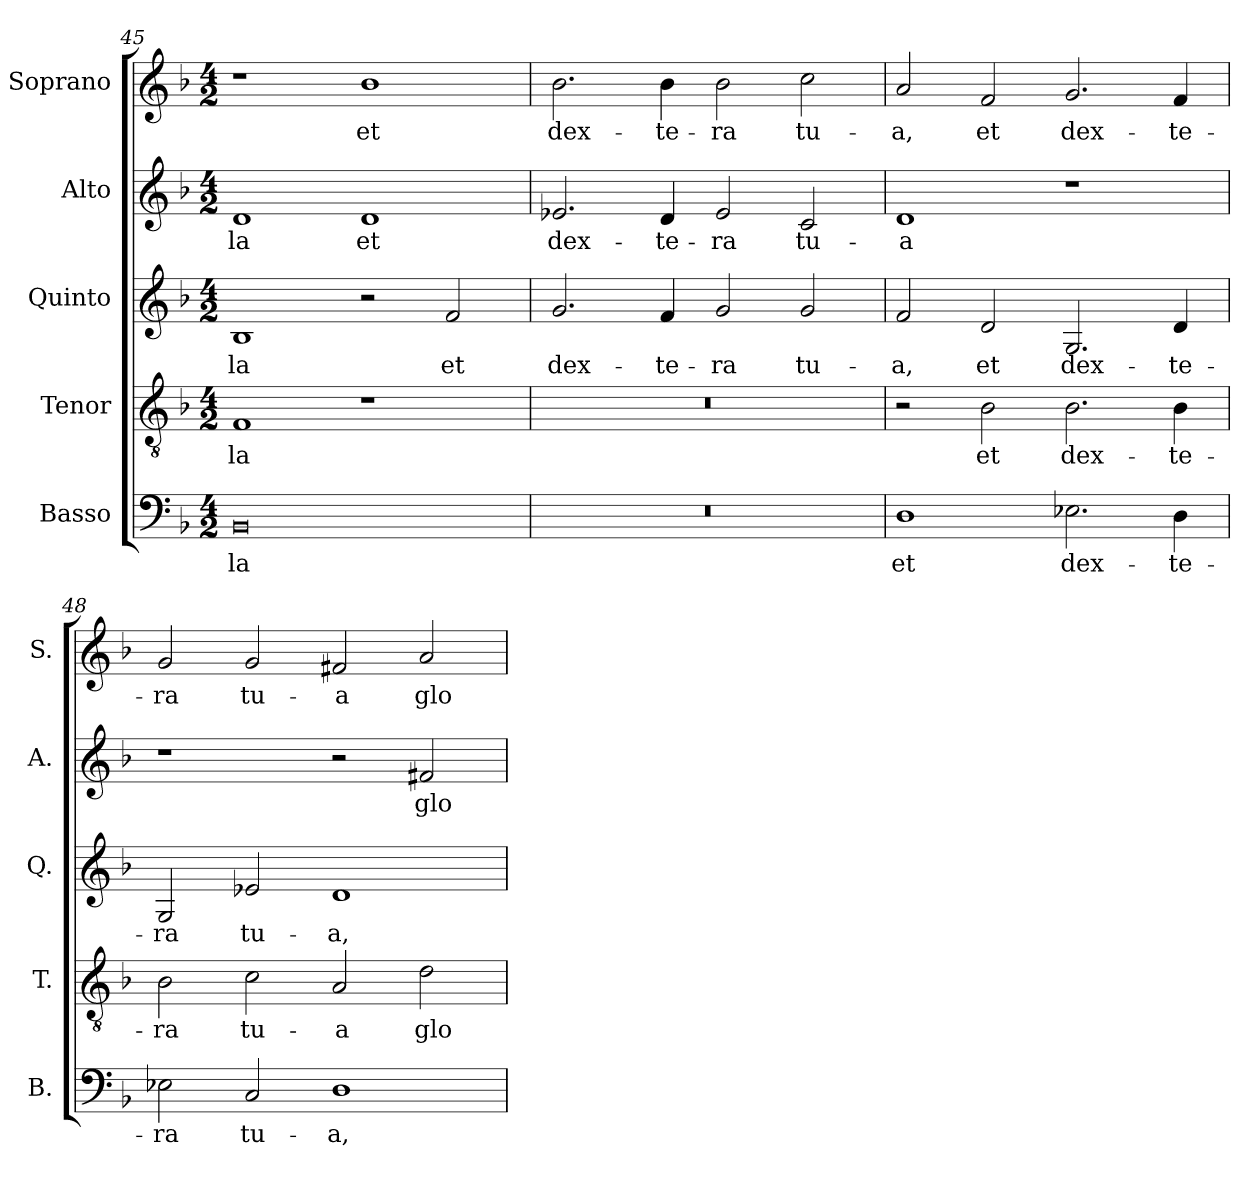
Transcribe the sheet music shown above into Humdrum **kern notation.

**kern	**text	**kern	**text	**kern	**text	**kern	**text	**kern	**text
*part5	*part5	*part4	*part4	*part3	*part3	*part2	*part2	*part1	*part1
*staff5	*staff5	*staff4	*staff4	*staff3	*staff3	*staff2	*staff2	*staff1	*staff1
*I"Basso	*	*I"Tenor	*	*I"Quinto	*	*I"Alto	*	*I"Soprano	*
*I'B.	*	*I'T.	*	*I'Q.	*	*I'A.	*	*I'S.	*
*clefF4	*	*clefGv2	*	*clefG2	*	*clefG2	*	*clefG2	*
*	*	*ITrd7c12	*	*	*	*	*	*	*
*k[b-]	*	*k[b-]	*	*k[b-]	*	*k[b-]	*	*k[b-]	*
*F:	*	*F:	*	*F:	*	*F:	*	*F:	*
*M4/2	*	*M4/2	*	*M4/2	*	*M4/2	*	*M4/2	*
=45	=45	=45	=45	=45	=45	=45	=45	=45	=45
!	!LO:LY:b:color=#000000	!	!	!	!	!	!	!	!
!	!	!	!LO:LY:b:color=#000000	!	!	!	!	!	!
!	!	!	!	!	!LO:LY:b:color=#000000	!	!	!	!
!	!	!	!	!	!	!	!LO:LY:b:color=#000000	!	!
0BB-i	-la	1FFi	-la	1B-i	-la	1di	-la	1r	.
!	!	!	!	!	!	!	!LO:LY:b:color=#000000	!	!
!	!	!	!	!	!	!	!	!	!LO:LY:b:color=#000000
.	.	1r	.	2r	.	1di	et	1b-i	et
!	!	!	!	!	!LO:LY:b:color=#000000	!	!	!	!
.	.	.	.	2fi/	et	.	.	.	.
=46	=46	=46	=46	=46	=46	=46	=46	=46	=46
!LO:N:vis=1	!	!LO:N:vis=1	!	!	!	!	!	!	!
!	!	!	!	!	!LO:LY:b:color=#000000	!	!	!	!
!	!	!	!	!	!	!	!LO:LY:b:color=#000000	!	!
!	!	!	!	!	!	!	!	!	!LO:LY:b:color=#000000
0r	.	0r	.	2.gi/	dex-	2.e-Xi/	dex-	2.b-i\	dex-
!	!	!	!	!	!LO:LY:b:color=#000000	!	!	!	!
!	!	!	!	!	!	!	!LO:LY:b:color=#000000	!	!
!	!	!	!	!	!	!	!	!	!LO:LY:b:color=#000000
.	.	.	.	4fi/	-te-	4di/	-te-	4b-i\	-te-
!	!	!	!	!	!LO:LY:b:color=#000000	!	!	!	!
!	!	!	!	!	!	!	!LO:LY:b:color=#000000	!	!
!	!	!	!	!	!	!	!	!	!LO:LY:b:color=#000000
.	.	.	.	2gi/	-ra	2e-i/	-ra	2b-i\	-ra
!	!	!	!	!	!LO:LY:b:color=#000000	!	!	!	!
!	!	!	!	!	!	!	!LO:LY:b:color=#000000	!	!
!	!	!	!	!	!	!	!	!	!LO:LY:b:color=#000000
.	.	.	.	2gi/	tu-	2ci/	tu-	2cci\	tu-
!!LO:PB:g=z
=47	=47	=47	=47	=47	=47	=47	=47	=47	=47
!	!LO:LY:b:color=#000000	!	!	!	!	!	!	!	!
!	!	!	!	!	!LO:LY:b:color=#000000	!	!	!	!
!	!	!	!	!	!	!	!LO:LY:b:color=#000000	!	!
!	!	!	!	!	!	!	!	!	!LO:LY:b:color=#000000
1Di	et	2r	.	2fi/	-a,	1di	-a	2ai/	-a,
!	!	!	!LO:LY:b:color=#000000	!	!	!	!	!	!
!	!	!	!	!	!LO:LY:b:color=#000000	!	!	!	!
!	!	!	!	!	!	!	!	!	!LO:LY:b:color=#000000
.	.	2BB-i\	et	2di/	et	.	.	2fi/	et
!	!LO:LY:b:color=#000000	!	!	!	!	!	!	!	!
!	!	!	!LO:LY:b:color=#000000	!	!	!	!	!	!
!	!	!	!	!	!LO:LY:b:color=#000000	!	!	!	!
!	!	!	!	!	!	!	!	!	!LO:LY:b:color=#000000
2.E-Xi\	dex-	2.BB-i\	dex-	2.Gi/	dex-	1r	.	2.gi/	dex-
!	!LO:LY:b:color=#000000	!	!	!	!	!	!	!	!
!	!	!	!LO:LY:b:color=#000000	!	!	!	!	!	!
!	!	!	!	!	!LO:LY:b:color=#000000	!	!	!	!
!	!	!	!	!	!	!	!	!	!LO:LY:b:color=#000000
4Di\	-te-	4BB-i\	-te-	4di/	-te-	.	.	4fi/	-te-
=48	=48	=48	=48	=48	=48	=48	=48	=48	=48
!	!LO:LY:b:color=#000000	!	!	!	!	!	!	!	!
!	!	!	!LO:LY:b:color=#000000	!	!	!	!	!	!
!	!	!	!	!	!LO:LY:b:color=#000000	!	!	!	!
!	!	!	!	!	!	!	!	!	!LO:LY:b:color=#000000
2E-Xi\	-ra	2BB-i\	-ra	2Gi/	-ra	1r	.	2gi/	-ra
!	!LO:LY:b:color=#000000	!	!	!	!	!	!	!	!
!	!	!	!LO:LY:b:color=#000000	!	!	!	!	!	!
!	!	!	!	!	!LO:LY:b:color=#000000	!	!	!	!
!	!	!	!	!	!	!	!	!	!LO:LY:b:color=#000000
2Ci/	tu-	2Ci\	tu-	2e-Xi/	tu-	.	.	2gi/	tu-
!	!LO:LY:b:color=#000000	!	!	!	!	!	!	!	!
!	!	!	!LO:LY:b:color=#000000	!	!	!	!	!	!
!	!	!	!	!	!LO:LY:b:color=#000000	!	!	!	!
!	!	!	!	!	!	!	!	!	!LO:LY:b:color=#000000
1Di	-a,	2AAi/	-a	1di	-a,	2r	.	2f#Xi/	-a
!	!	!	!LO:LY:b:color=#000000	!	!	!	!	!	!
!	!	!	!	!	!	!	!LO:LY:b:color=#000000	!	!
!	!	!	!	!	!	!	!	!	!LO:LY:b:color=#000000
.	.	2Di\	glo-	.	.	2f#Xi/	glo-	2ai/	glo-
=	=	=	=	=	=	=	=	=	=
*-	*-	*-	*-	*-	*-	*-	*-	*-	*-
